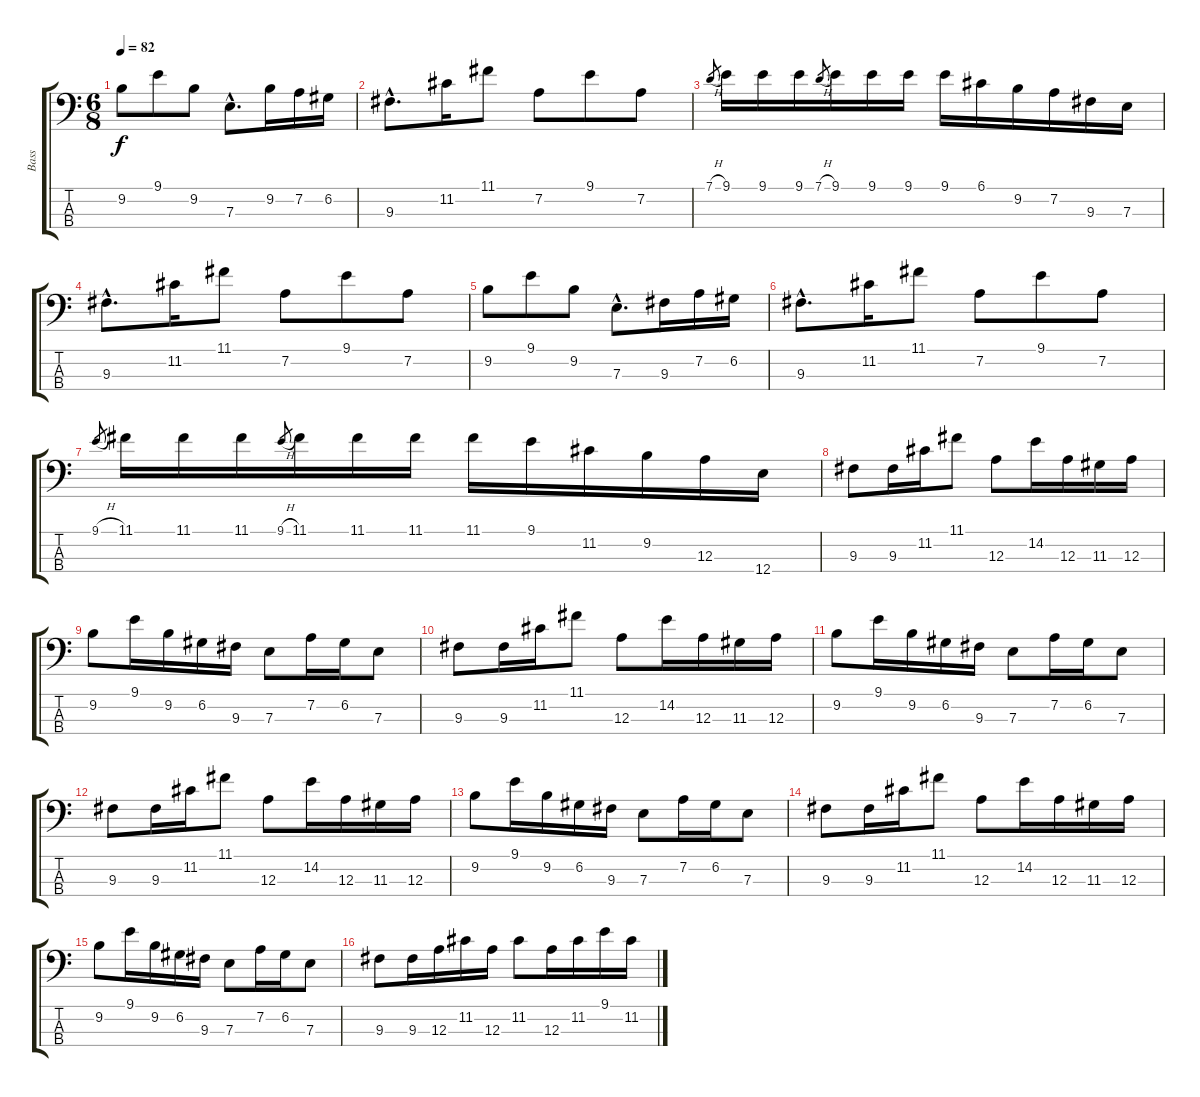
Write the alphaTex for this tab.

\track ("Bass" "Bass") {instrument electricbasspick}
\staff {score tabs}
\tuning (G2 D2 A1 E1) {hide}
\ts (6 8)
\tempo 82
\clef f4
\ks c
9.2.8{dy f} 9.1.8 9.2.8 7.3{hac}.8{d} 9.2.16 7.2.16 6.2.16 |
9.3{hac}.8{d} 11.2.16 11.1.8 7.2.8 9.1.8 7.2.8 |
7.1{h}.8{gr} 9.1.16 9.1.16 9.1.16 7.1{h}.8{gr} 9.1.16 9.1.16 9.1.16 9.1.16 6.1.16 9.2.16 7.2.16 9.3.16 7.3.16 |
9.3{hac}.8{d} 11.2.16 11.1.8 7.2.8 9.1.8 7.2.8 |
9.2.8 9.1.8 9.2.8 7.3{hac}.8{d} 9.3.16 7.2.16 6.2.16 |
9.3{hac}.8{d} 11.2.16 11.1.8 7.2.8 9.1.8 7.2.8 |
9.1{h}.8{gr} 11.1.16 11.1.16 11.1.16 9.1{h}.8{gr} 11.1.16 11.1.16 11.1.16 11.1.16 9.1.16 11.2.16 9.2.16 12.3.16 12.4.16 |
9.3.8 9.3.16 11.2.16 11.1.8 12.3.8 14.2.16 12.3.16 11.3.16 12.3.16 |
9.2.8 9.1.16 9.2.16 6.2.16 9.3.16 7.3.8 7.2.16 6.2.16 7.3.8 |
9.3.8 9.3.16 11.2.16 11.1.8 12.3.8 14.2.16 12.3.16 11.3.16 12.3.16 |
9.2.8 9.1.16 9.2.16 6.2.16 9.3.16 7.3.8 7.2.16 6.2.16 7.3.8 |
9.3.8 9.3.16 11.2.16 11.1.8 12.3.8 14.2.16 12.3.16 11.3.16 12.3.16 |
9.2.8 9.1.16 9.2.16 6.2.16 9.3.16 7.3.8 7.2.16 6.2.16 7.3.8 |
9.3.8 9.3.16 11.2.16 11.1.8 12.3.8 14.2.16 12.3.16 11.3.16 12.3.16 |
9.2.8 9.1.16 9.2.16 6.2.16 9.3.16 7.3.8 7.2.16 6.2.16 7.3.8 |
9.3.8 9.3.16 12.3.16 11.2.16 12.3.16 11.2.8 12.3.16 11.2.16 9.1.16 11.2.16
